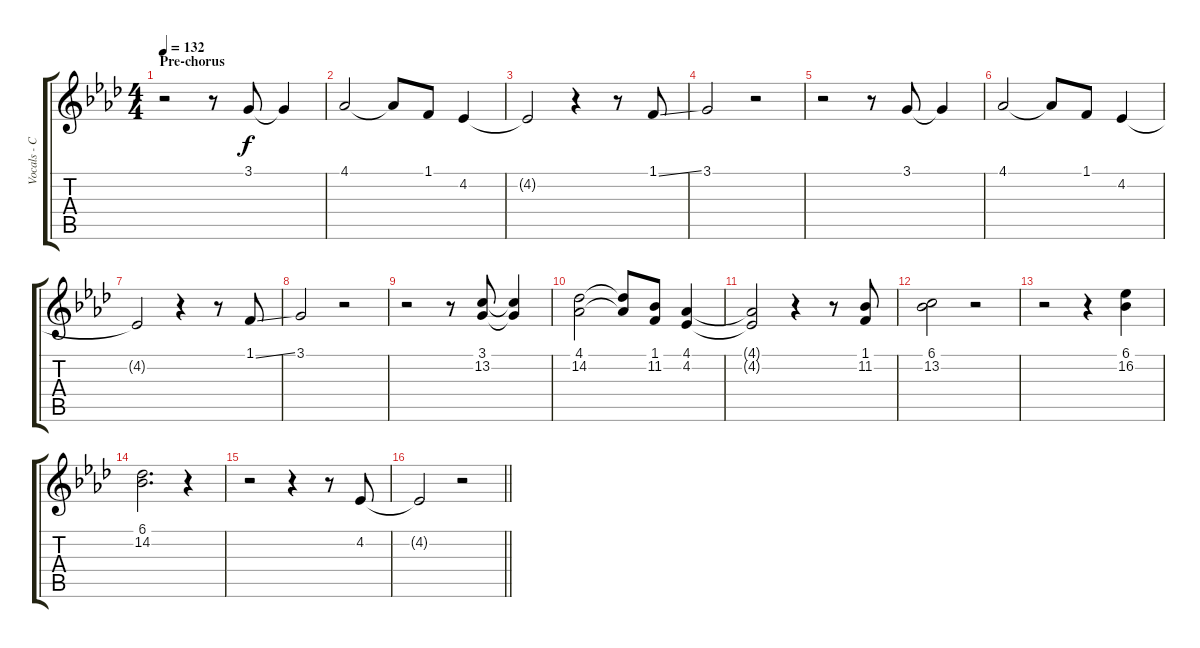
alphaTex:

\track ("Vocals - Chris (backup vocals - Will)" "Vocals - C") {instrument synthbrass2}
\staff {score tabs}
\tuning (E4 B3 G3 D3 A2 E2) {hide}
\ts (4 4)
\section ("" "Pre-chorus")
\tempo 132
\clef g2
\ks ab
r.2{dy fff volume 13} r.8 3.1.8{dy f} 3.1{t}.4 |
4.1.2 4.1{t}.8 1.1.8 4.2.4 |
4.2{t}.2 r.4 r.8 1.1{ss}.8 |
3.1.2 r.2 |
r.2 r.8 3.1.8 3.1{t}.4 |
4.1.2 4.1{t}.8 1.1.8 4.2.4 |
4.2{t}.2 r.4 r.8 1.1{ss}.8 |
3.1.2 r.2 |
r.2 r.8 (3.1 13.2).8 (3.1{t} 13.2{t}).4 |
(4.1 14.2).2 (4.1{t} 14.2{t}).8 (1.1 11.2).8 (4.1 4.2).4 |
(4.1{t} 4.2{t}).2 r.4 r.8 (1.1 11.2).8 |
(6.1 13.2).2 r.2 |
r.2 r.4 (6.1 16.2).4 |
(6.1 14.2).2{d} r.4 |
r.2 r.4 r.8 4.2.8 |
\barLineRight lightlight
4.2{t}.2 r.2
